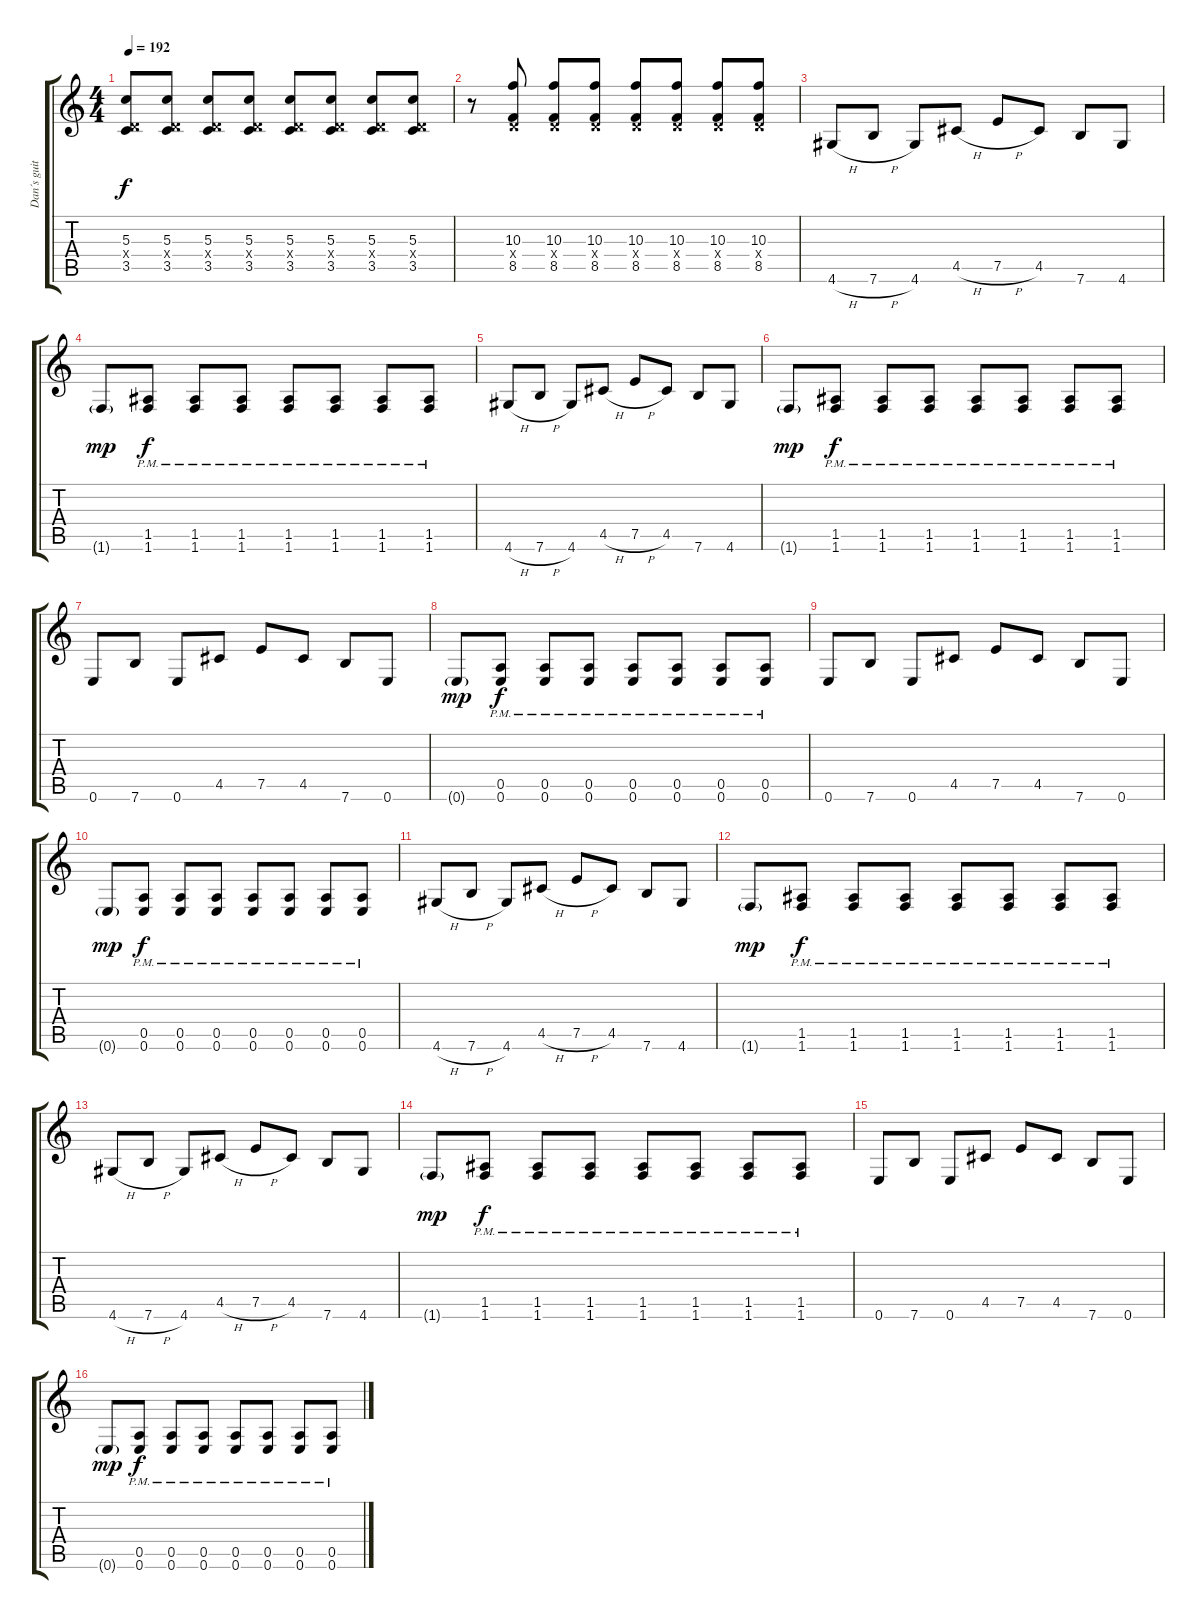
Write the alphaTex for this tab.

\track ("Dan´s guitar" "Dan´s guit") {instrument distortionguitar}
\staff {score tabs}
\tuning (E4 B3 G3 D3 A2 E2) {hide}
\ts (4 4)
\tempo 192
\clef g2
\ks c
(5.3 0.4{x} 3.5).8{dy f} (5.3 0.4{x} 3.5).8 (5.3 0.4{x} 3.5).8 (5.3 0.4{x} 3.5).8 (5.3 0.4{x} 3.5).8 (5.3 0.4{x} 3.5).8 (5.3 0.4{x} 3.5).8 (5.3 0.4{x} 3.5).8 |
r.8 (10.3 0.4{x} 8.5).8 (10.3 0.4{x} 8.5).8 (10.3 0.4{x} 8.5).8 (10.3 0.4{x} 8.5).8 (10.3 0.4{x} 8.5).8 (10.3 0.4{x} 8.5).8 (10.3 0.4{x} 8.5).8 |
4.6{h}.8 7.6{h}.8 4.6.8 4.5{h}.8 7.5{h}.8 4.5.8 7.6.8 4.6.8 |
1.6{g}.8{dy mp} (1.5 1.6{pm}).8{dy f} (1.5 1.6{pm}).8 (1.5 1.6{pm}).8 (1.5 1.6{pm}).8 (1.5 1.6{pm}).8 (1.5 1.6{pm}).8 (1.5 1.6{pm}).8 |
4.6{h}.8 7.6{h}.8 4.6.8 4.5{h}.8 7.5{h}.8 4.5.8 7.6.8 4.6.8 |
1.6{g}.8{dy mp} (1.5 1.6{pm}).8{dy f} (1.5 1.6{pm}).8 (1.5 1.6{pm}).8 (1.5 1.6{pm}).8 (1.5 1.6{pm}).8 (1.5 1.6{pm}).8 (1.5 1.6{pm}).8 |
0.6.8 7.6.8 0.6.8 4.5.8 7.5.8 4.5.8 7.6.8 0.6.8 |
0.6{g}.8{dy mp} (0.5{pm} 0.6{pm}).8{dy f} (0.5{pm} 0.6{pm}).8 (0.5{pm} 0.6{pm}).8 (0.5{pm} 0.6{pm}).8 (0.5{pm} 0.6{pm}).8 (0.5{pm} 0.6{pm}).8 (0.5{pm} 0.6{pm}).8 |
0.6.8 7.6.8 0.6.8 4.5.8 7.5.8 4.5.8 7.6.8 0.6.8 |
0.6{g}.8{dy mp} (0.5{pm} 0.6{pm}).8{dy f} (0.5{pm} 0.6{pm}).8 (0.5{pm} 0.6{pm}).8 (0.5{pm} 0.6{pm}).8 (0.5{pm} 0.6{pm}).8 (0.5{pm} 0.6{pm}).8 (0.5{pm} 0.6{pm}).8 |
4.6{h}.8 7.6{h}.8 4.6.8 4.5{h}.8 7.5{h}.8 4.5.8 7.6.8 4.6.8 |
1.6{g}.8{dy mp} (1.5 1.6{pm}).8{dy f} (1.5 1.6{pm}).8 (1.5 1.6{pm}).8 (1.5 1.6{pm}).8 (1.5 1.6{pm}).8 (1.5 1.6{pm}).8 (1.5 1.6{pm}).8 |
4.6{h}.8 7.6{h}.8 4.6.8 4.5{h}.8 7.5{h}.8 4.5.8 7.6.8 4.6.8 |
1.6{g}.8{dy mp} (1.5 1.6{pm}).8{dy f} (1.5 1.6{pm}).8 (1.5 1.6{pm}).8 (1.5 1.6{pm}).8 (1.5 1.6{pm}).8 (1.5 1.6{pm}).8 (1.5 1.6{pm}).8 |
0.6.8 7.6.8 0.6.8 4.5.8 7.5.8 4.5.8 7.6.8 0.6.8 |
0.6{g}.8{dy mp} (0.5{pm} 0.6{pm}).8{dy f} (0.5{pm} 0.6{pm}).8 (0.5{pm} 0.6{pm}).8 (0.5{pm} 0.6{pm}).8 (0.5{pm} 0.6{pm}).8 (0.5{pm} 0.6{pm}).8 (0.5{pm} 0.6{pm}).8
